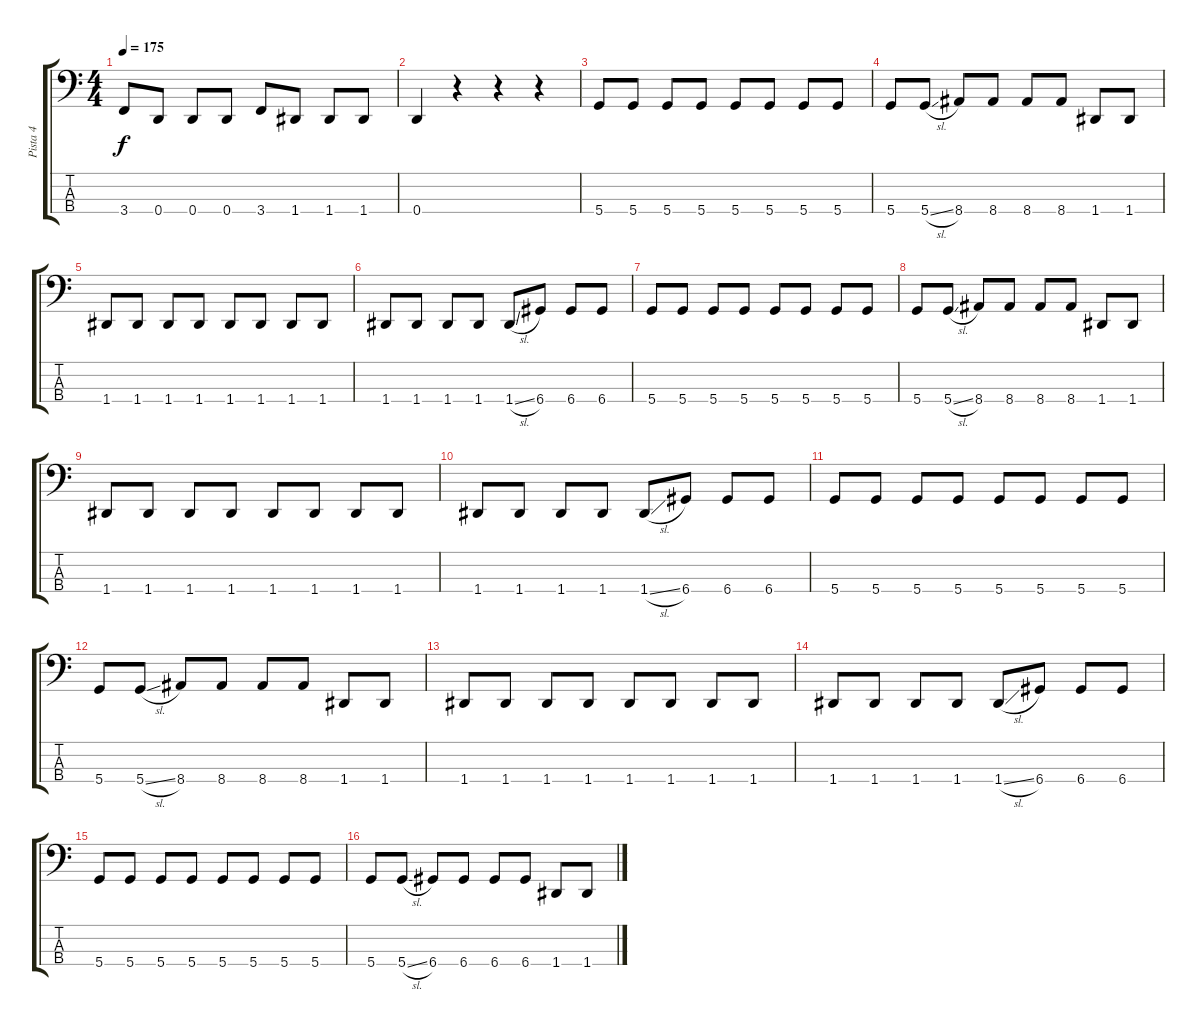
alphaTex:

\track ("Pista 4" "Pista 4") {instrument electricbasspick}
\staff {score tabs}
\tuning (G2 D2 A1 D1) {hide}
\ts (4 4)
\tempo 175
\clef f4
\ks c
3.4.8{dy f} 0.4.8 0.4.8 0.4.8 3.4.8 1.4.8 1.4.8 1.4.8 |
0.4.4 r.4 r.4 r.4 |
5.4.8 5.4.8 5.4.8 5.4.8 5.4.8 5.4.8 5.4.8 5.4.8 |
5.4.8 5.4{sl}.8 8.4.8 8.4.8 8.4.8 8.4.8 1.4.8 1.4.8 |
1.4.8 1.4.8 1.4.8 1.4.8 1.4.8 1.4.8 1.4.8 1.4.8 |
1.4.8 1.4.8 1.4.8 1.4.8 1.4{sl}.8 6.4.8 6.4.8 6.4.8 |
5.4.8 5.4.8 5.4.8 5.4.8 5.4.8 5.4.8 5.4.8 5.4.8 |
5.4.8 5.4{sl}.8 8.4.8 8.4.8 8.4.8 8.4.8 1.4.8 1.4.8 |
1.4.8 1.4.8 1.4.8 1.4.8 1.4.8 1.4.8 1.4.8 1.4.8 |
1.4.8 1.4.8 1.4.8 1.4.8 1.4{sl}.8 6.4.8 6.4.8 6.4.8 |
5.4.8 5.4.8 5.4.8 5.4.8 5.4.8 5.4.8 5.4.8 5.4.8 |
5.4.8 5.4{sl}.8 8.4.8 8.4.8 8.4.8 8.4.8 1.4.8 1.4.8 |
1.4.8 1.4.8 1.4.8 1.4.8 1.4.8 1.4.8 1.4.8 1.4.8 |
1.4.8 1.4.8 1.4.8 1.4.8 1.4{sl}.8 6.4.8 6.4.8 6.4.8 |
5.4.8 5.4.8 5.4.8 5.4.8 5.4.8 5.4.8 5.4.8 5.4.8 |
5.4.8 5.4{sl}.8 6.4.8 6.4.8 6.4.8 6.4.8 1.4.8 1.4.8
